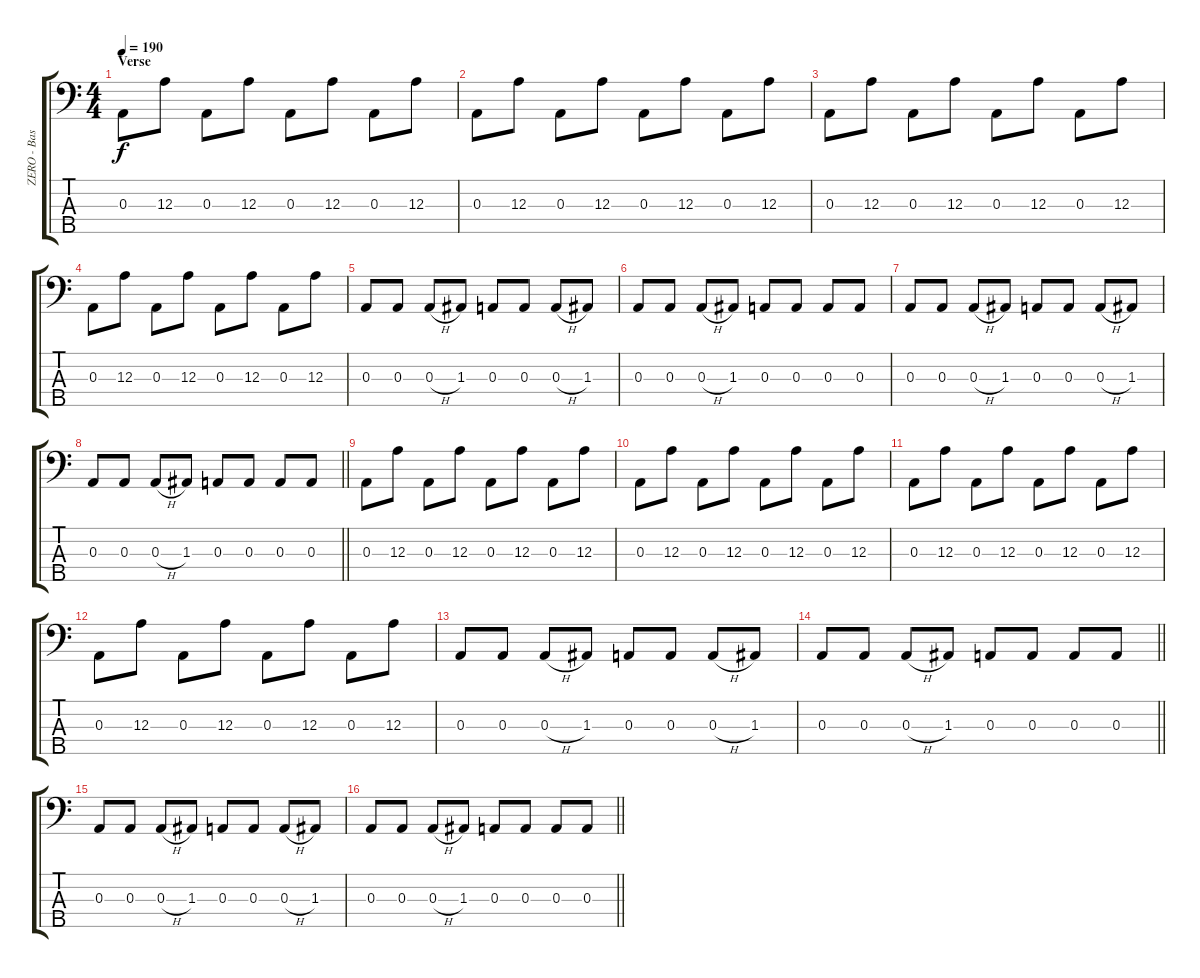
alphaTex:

\track ("ZERO - Bass" "ZERO - Bas") {instrument electricbasspick}
\staff {score tabs}
\tuning (G2 D2 A1 E1 B0) {hide}
\ts (4 4)
\section ("" "Verse")
\tempo 190
\clef f4
\ks c
0.3.8{dy f} 12.3.8 0.3.8 12.3.8 0.3.8 12.3.8 0.3.8 12.3.8 |
0.3.8 12.3.8 0.3.8 12.3.8 0.3.8 12.3.8 0.3.8 12.3.8 |
0.3.8 12.3.8 0.3.8 12.3.8 0.3.8 12.3.8 0.3.8 12.3.8 |
0.3.8 12.3.8 0.3.8 12.3.8 0.3.8 12.3.8 0.3.8 12.3.8 |
0.3.8 0.3.8 0.3{h}.8 1.3.8 0.3.8 0.3.8 0.3{h}.8 1.3.8 |
0.3.8 0.3.8 0.3{h}.8 1.3.8 0.3.8 0.3.8 0.3.8 0.3.8 |
0.3.8 0.3.8 0.3{h}.8 1.3.8 0.3.8 0.3.8 0.3{h}.8 1.3.8 |
\barLineRight lightlight
0.3.8 0.3.8 0.3{h}.8 1.3.8 0.3.8 0.3.8 0.3.8 0.3.8 |
\section ("" "")
0.3.8 12.3.8 0.3.8 12.3.8 0.3.8 12.3.8 0.3.8 12.3.8 |
0.3.8 12.3.8 0.3.8 12.3.8 0.3.8 12.3.8 0.3.8 12.3.8 |
0.3.8 12.3.8 0.3.8 12.3.8 0.3.8 12.3.8 0.3.8 12.3.8 |
0.3.8 12.3.8 0.3.8 12.3.8 0.3.8 12.3.8 0.3.8 12.3.8 |
0.3.8 0.3.8 0.3{h}.8 1.3.8 0.3.8 0.3.8 0.3{h}.8 1.3.8 |
\barLineRight lightlight
0.3.8 0.3.8 0.3{h}.8 1.3.8 0.3.8 0.3.8 0.3.8 0.3.8 |
0.3.8 0.3.8 0.3{h}.8 1.3.8 0.3.8 0.3.8 0.3{h}.8 1.3.8 |
\barLineRight lightlight
0.3.8 0.3.8 0.3{h}.8 1.3.8 0.3.8 0.3.8 0.3.8 0.3.8
